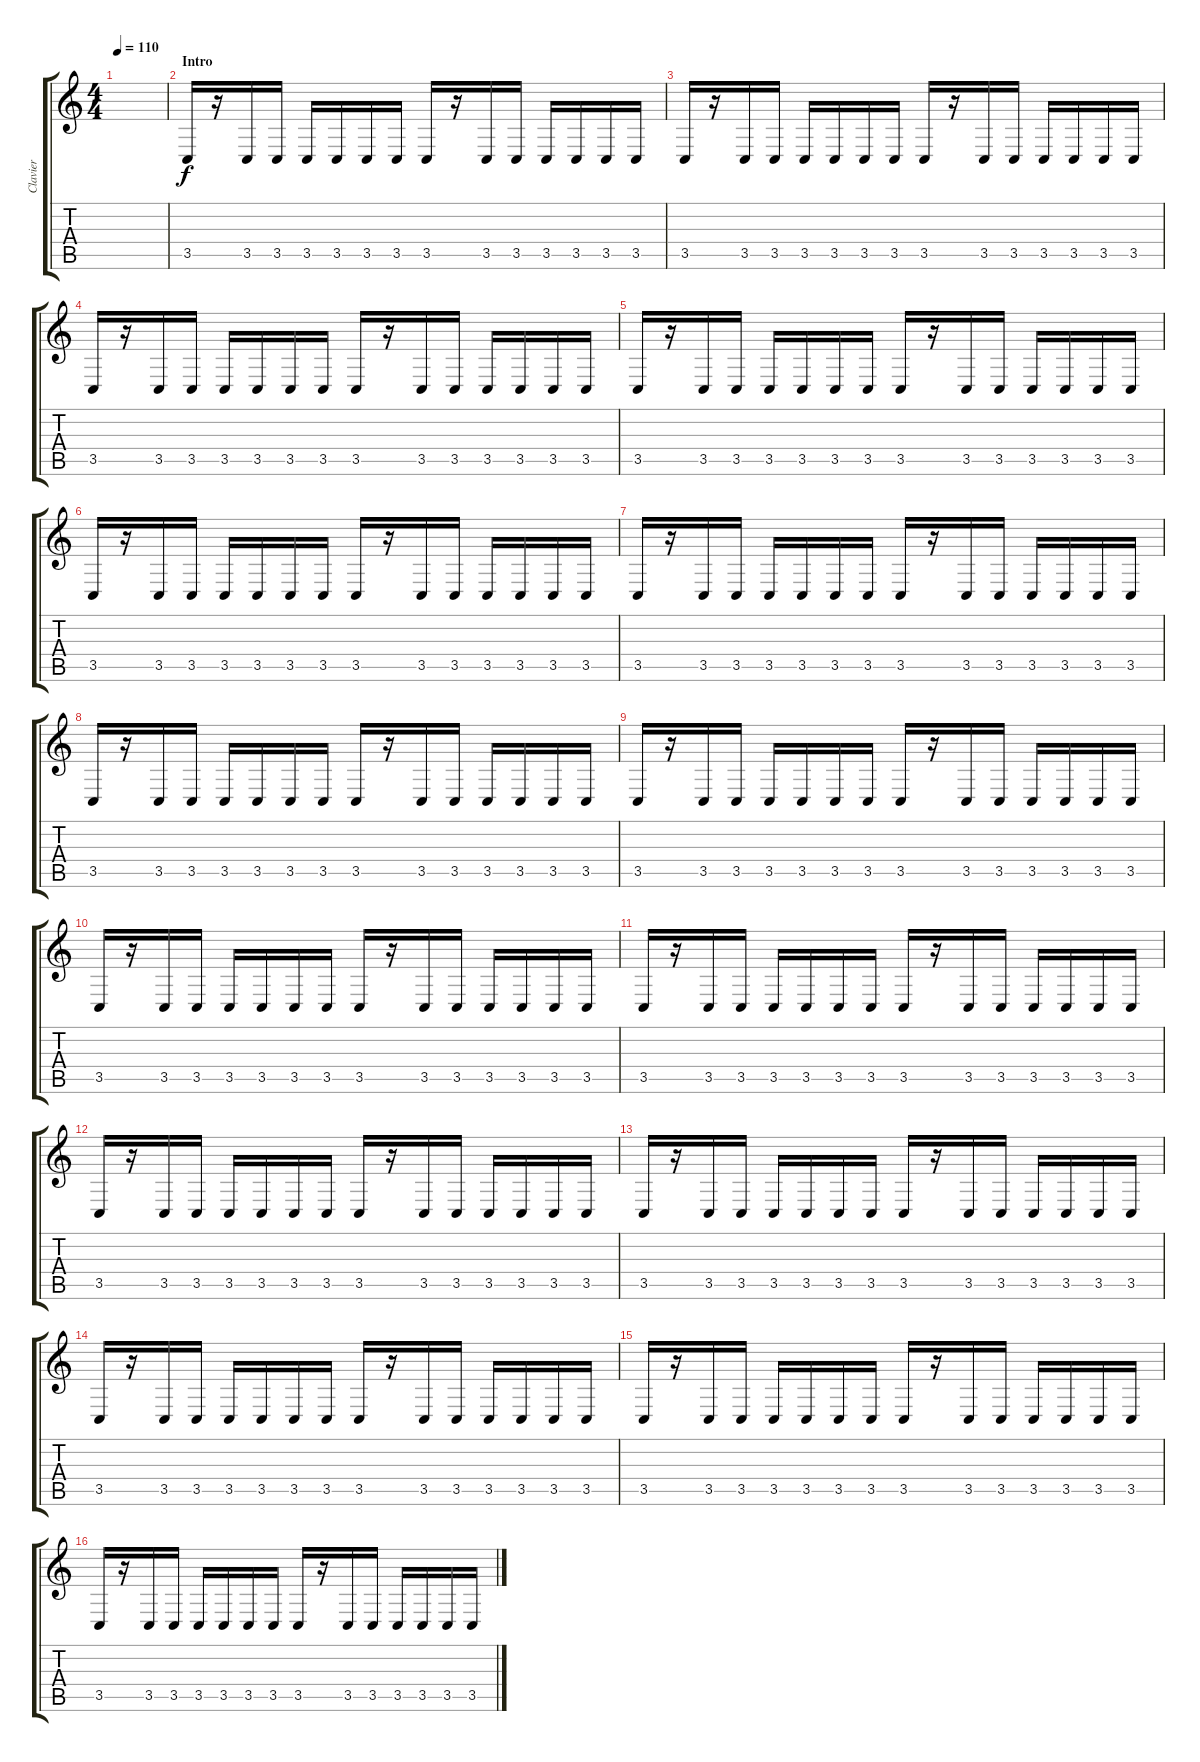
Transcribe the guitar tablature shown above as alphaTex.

\track ("Clavier" "Clavier") {instrument kalimba}
\staff {score tabs}
\tuning (E4 B3 G3 D3 A2 E2) {hide}
\ts (4 4)
\tempo 110
\clef g2
\ks c
|
\section ("" "Intro")
3.5.16 r.16 3.5.16 3.5.16 3.5.16 3.5.16 3.5.16 3.5.16 3.5.16 r.16 3.5.16 3.5.16 3.5.16 3.5.16 3.5.16 3.5.16 |
3.5.16 r.16 3.5.16 3.5.16 3.5.16 3.5.16 3.5.16 3.5.16 3.5.16 r.16 3.5.16 3.5.16 3.5.16 3.5.16 3.5.16 3.5.16 |
3.5.16 r.16 3.5.16 3.5.16 3.5.16 3.5.16 3.5.16 3.5.16 3.5.16 r.16 3.5.16 3.5.16 3.5.16 3.5.16 3.5.16 3.5.16 |
3.5.16 r.16 3.5.16 3.5.16 3.5.16 3.5.16 3.5.16 3.5.16 3.5.16 r.16 3.5.16 3.5.16 3.5.16 3.5.16 3.5.16 3.5.16 |
3.5.16 r.16 3.5.16 3.5.16 3.5.16 3.5.16 3.5.16 3.5.16 3.5.16 r.16 3.5.16 3.5.16 3.5.16 3.5.16 3.5.16 3.5.16 |
3.5.16 r.16 3.5.16 3.5.16 3.5.16 3.5.16 3.5.16 3.5.16 3.5.16 r.16 3.5.16 3.5.16 3.5.16 3.5.16 3.5.16 3.5.16 |
3.5.16 r.16 3.5.16 3.5.16 3.5.16 3.5.16 3.5.16 3.5.16 3.5.16 r.16 3.5.16 3.5.16 3.5.16 3.5.16 3.5.16 3.5.16 |
3.5.16 r.16 3.5.16 3.5.16 3.5.16 3.5.16 3.5.16 3.5.16 3.5.16 r.16 3.5.16 3.5.16 3.5.16 3.5.16 3.5.16 3.5.16 |
3.5.16 r.16 3.5.16 3.5.16 3.5.16 3.5.16 3.5.16 3.5.16 3.5.16 r.16 3.5.16 3.5.16 3.5.16 3.5.16 3.5.16 3.5.16 |
3.5.16 r.16 3.5.16 3.5.16 3.5.16 3.5.16 3.5.16 3.5.16 3.5.16 r.16 3.5.16 3.5.16 3.5.16 3.5.16 3.5.16 3.5.16 |
3.5.16 r.16 3.5.16 3.5.16 3.5.16 3.5.16 3.5.16 3.5.16 3.5.16 r.16 3.5.16 3.5.16 3.5.16 3.5.16 3.5.16 3.5.16 |
3.5.16 r.16 3.5.16 3.5.16 3.5.16 3.5.16 3.5.16 3.5.16 3.5.16 r.16 3.5.16 3.5.16 3.5.16 3.5.16 3.5.16 3.5.16 |
3.5.16 r.16 3.5.16 3.5.16 3.5.16 3.5.16 3.5.16 3.5.16 3.5.16 r.16 3.5.16 3.5.16 3.5.16 3.5.16 3.5.16 3.5.16 |
3.5.16 r.16 3.5.16 3.5.16 3.5.16 3.5.16 3.5.16 3.5.16 3.5.16 r.16 3.5.16 3.5.16 3.5.16 3.5.16 3.5.16 3.5.16 |
3.5.16 r.16 3.5.16 3.5.16 3.5.16 3.5.16 3.5.16 3.5.16 3.5.16 r.16 3.5.16 3.5.16 3.5.16 3.5.16 3.5.16 3.5.16
